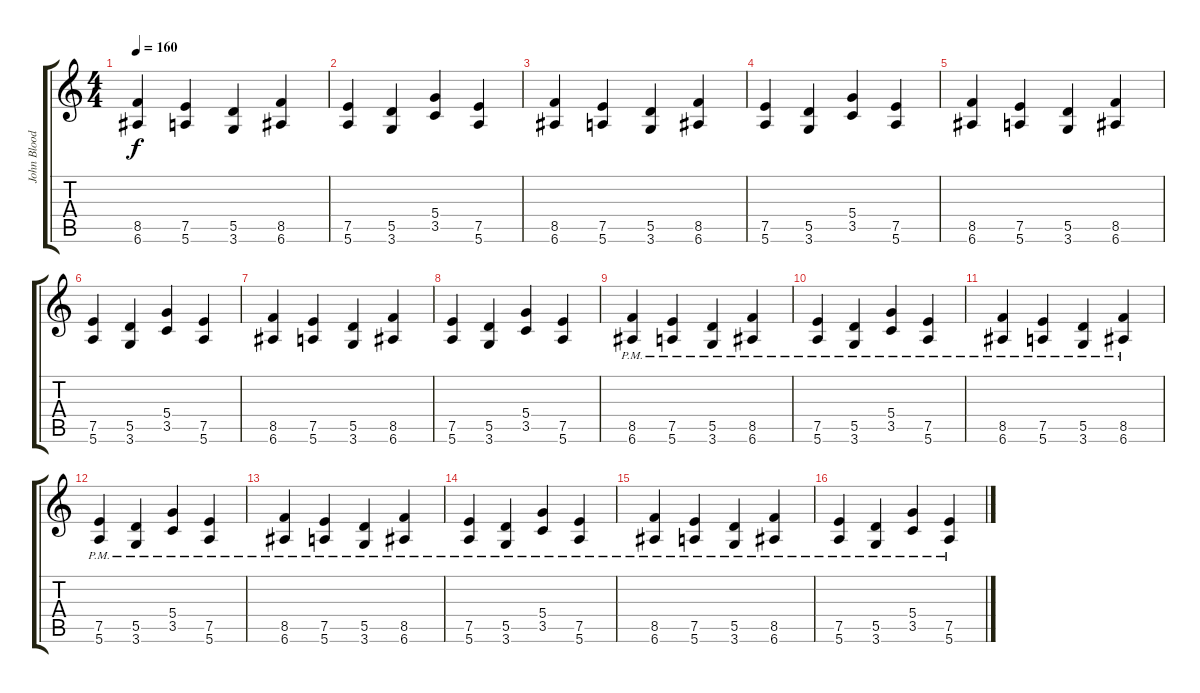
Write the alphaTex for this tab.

\track ("John Bloodsucker" "John Blood") {instrument overdrivenguitar}
\staff {score tabs}
\tuning (E4 B3 G3 D3 A2 E2) {hide}
\ts (4 4)
\tempo 160
\clef g2
\ks c
(8.5 6.6).4{dy f} (7.5 5.6).4 (5.5 3.6).4 (8.5 6.6).4 |
(7.5 5.6).4 (5.5 3.6).4 (5.4 3.5).4 (7.5 5.6).4 |
(8.5 6.6).4 (7.5 5.6).4 (5.5 3.6).4 (8.5 6.6).4 |
(7.5 5.6).4 (5.5 3.6).4 (5.4 3.5).4 (7.5 5.6).4 |
(8.5 6.6).4 (7.5 5.6).4 (5.5 3.6).4 (8.5 6.6).4 |
(7.5 5.6).4 (5.5 3.6).4 (5.4 3.5).4 (7.5 5.6).4 |
(8.5 6.6).4 (7.5 5.6).4 (5.5 3.6).4 (8.5 6.6).4 |
(7.5 5.6).4 (5.5 3.6).4 (5.4 3.5).4 (7.5 5.6).4 |
(8.5{pm} 6.6{pm}).4 (7.5{pm} 5.6{pm}).4 (5.5{pm} 3.6{pm}).4 (8.5{pm} 6.6{pm}).4 |
(7.5{pm} 5.6{pm}).4 (5.5{pm} 3.6{pm}).4 (5.4{pm} 3.5{pm}).4 (7.5{pm} 5.6{pm}).4 |
(8.5{pm} 6.6{pm}).4 (7.5{pm} 5.6{pm}).4 (5.5{pm} 3.6{pm}).4 (8.5{pm} 6.6{pm}).4 |
(7.5{pm} 5.6{pm}).4 (5.5{pm} 3.6{pm}).4 (5.4{pm} 3.5{pm}).4 (7.5{pm} 5.6{pm}).4 |
(8.5{pm} 6.6{pm}).4 (7.5{pm} 5.6{pm}).4 (5.5{pm} 3.6{pm}).4 (8.5{pm} 6.6{pm}).4 |
(7.5{pm} 5.6{pm}).4 (5.5{pm} 3.6{pm}).4 (5.4{pm} 3.5{pm}).4 (7.5{pm} 5.6{pm}).4 |
(8.5{pm} 6.6{pm}).4 (7.5{pm} 5.6{pm}).4 (5.5{pm} 3.6{pm}).4 (8.5{pm} 6.6{pm}).4 |
(7.5{pm} 5.6{pm}).4 (5.5{pm} 3.6{pm}).4 (5.4{pm} 3.5{pm}).4 (7.5{pm} 5.6{pm}).4
